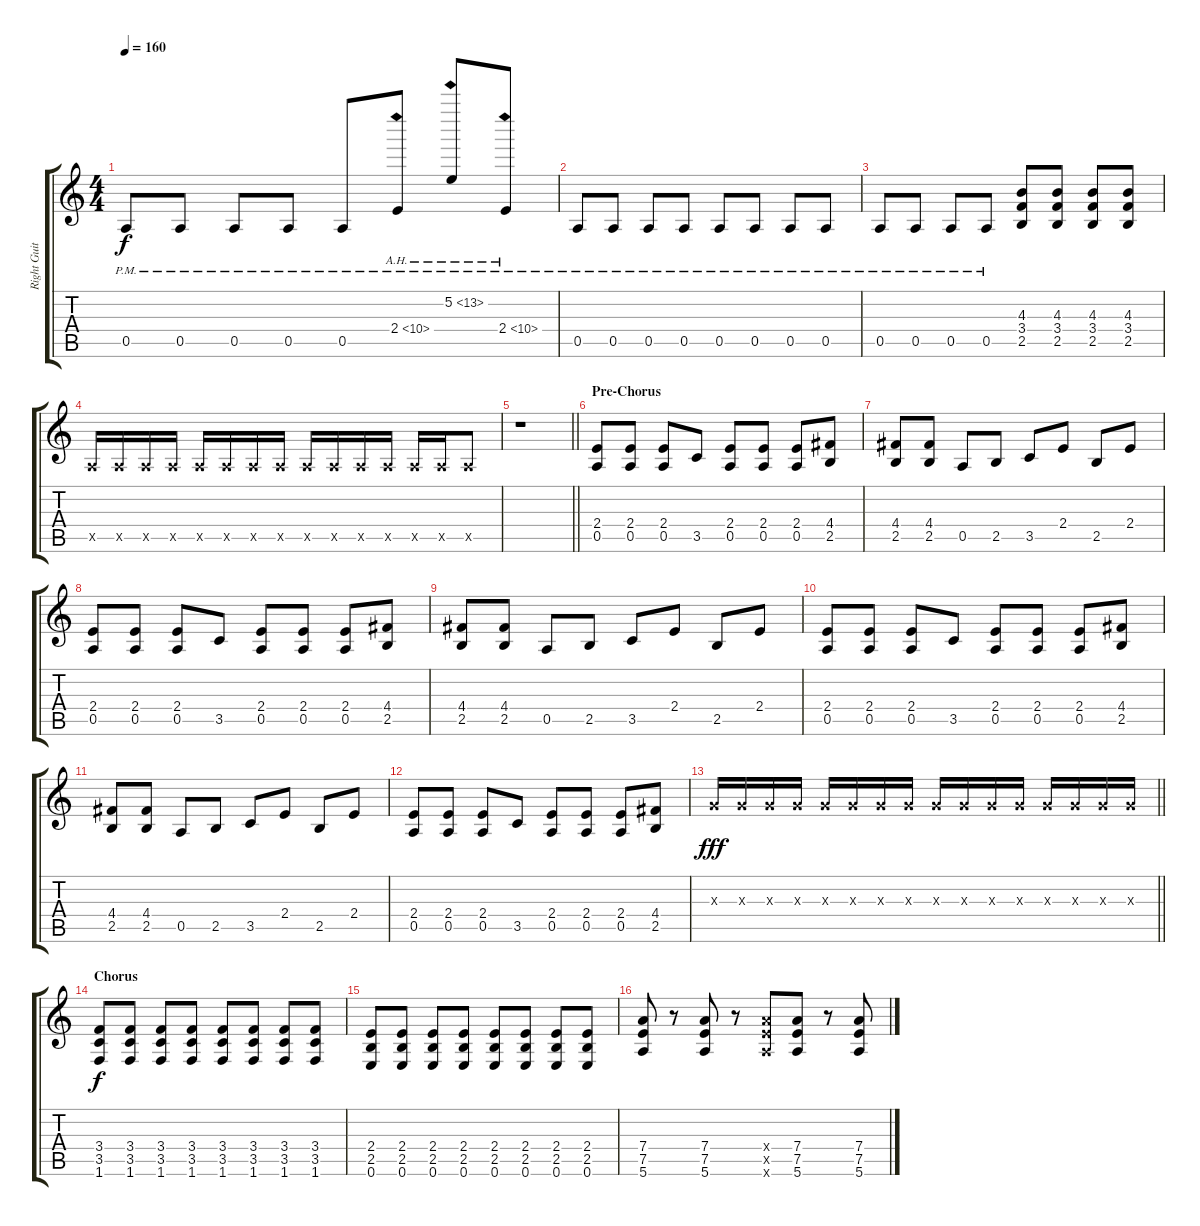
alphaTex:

\track ("Right Guitar" "Right Guit") {instrument distortionguitar}
\staff {score tabs}
\tuning (E4 B3 G3 D3 A2 E2) {hide}
\ts (4 4)
\tempo 160
\clef g2
\ks c
0.5{pm}.8{dy f} 0.5{pm}.8 0.5{pm}.8 0.5{pm}.8 0.5{pm}.8 2.4{ah 8 pm}.8 5.2{ah 8 pm}.8 2.4{ah 8 pm}.8 |
0.5{pm}.8 0.5{pm}.8 0.5{pm}.8 0.5{pm}.8 0.5{pm}.8 0.5{pm}.8 0.5{pm}.8 0.5{pm}.8 |
0.5{pm}.8 0.5{pm}.8 0.5{pm}.8 0.5{pm}.8 (4.3 3.4 2.5).8 (4.3 3.4 2.5).8 (4.3 3.4 2.5).8 (4.3 3.4 2.5).8 |
0.5{x}.16 0.5{x}.16 0.5{x}.16 0.5{x}.16 0.5{x}.16 0.5{x}.16 0.5{x}.16 0.5{x}.16 0.5{x}.16 0.5{x}.16 0.5{x}.16 0.5{x}.16 0.5{x}.16 0.5{x}.16 0.5{x}.8 |
\barLineRight lightlight
r.1 |
\section ("" "Pre-Chorus")
(2.4 0.5).8 (2.4 0.5).8 (2.4 0.5).8 3.5.8 (2.4 0.5).8 (2.4 0.5).8 (2.4 0.5).8 (4.4 2.5).8 |
(4.4 2.5).8 (4.4 2.5).8 0.5.8 2.5.8 3.5.8 2.4.8 2.5.8 2.4.8 |
(2.4 0.5).8 (2.4 0.5).8 (2.4 0.5).8 3.5.8 (2.4 0.5).8 (2.4 0.5).8 (2.4 0.5).8 (4.4 2.5).8 |
(4.4 2.5).8 (4.4 2.5).8 0.5.8 2.5.8 3.5.8 2.4.8 2.5.8 2.4.8 |
(2.4 0.5).8 (2.4 0.5).8 (2.4 0.5).8 3.5.8 (2.4 0.5).8 (2.4 0.5).8 (2.4 0.5).8 (4.4 2.5).8 |
(4.4 2.5).8 (4.4 2.5).8 0.5.8 2.5.8 3.5.8 2.4.8 2.5.8 2.4.8 |
(2.4 0.5).8 (2.4 0.5).8 (2.4 0.5).8 3.5.8 (2.4 0.5).8 (2.4 0.5).8 (2.4 0.5).8 (4.4 2.5).8 |
\barLineRight lightlight
0.3{x}.16{dy fff} 0.3{x}.16 0.3{x}.16 0.3{x}.16 0.3{x}.16 0.3{x}.16 0.3{x}.16 0.3{x}.16 0.3{x}.16 0.3{x}.16 0.3{x}.16 0.3{x}.16 0.3{x}.16 0.3{x}.16 0.3{x}.16 0.3{x}.16 |
\section ("" "Chorus")
(3.4 3.5 1.6).8{dy f} (3.4 3.5 1.6).8 (3.4 3.5 1.6).8 (3.4 3.5 1.6).8 (3.4 3.5 1.6).8 (3.4 3.5 1.6).8 (3.4 3.5 1.6).8 (3.4 3.5 1.6).8 |
(2.4 2.5 0.6).8 (2.4 2.5 0.6).8 (2.4 2.5 0.6).8 (2.4 2.5 0.6).8 (2.4 2.5 0.6).8 (2.4 2.5 0.6).8 (2.4 2.5 0.6).8 (2.4 2.5 0.6).8 |
(7.4 7.5 5.6).8 r.8 (7.4 7.5 5.6).8 r.8 (7.4{x} 7.5{x} 5.6{x}).8 (7.4 7.5 5.6).8 r.8 (7.4 7.5 5.6).8
